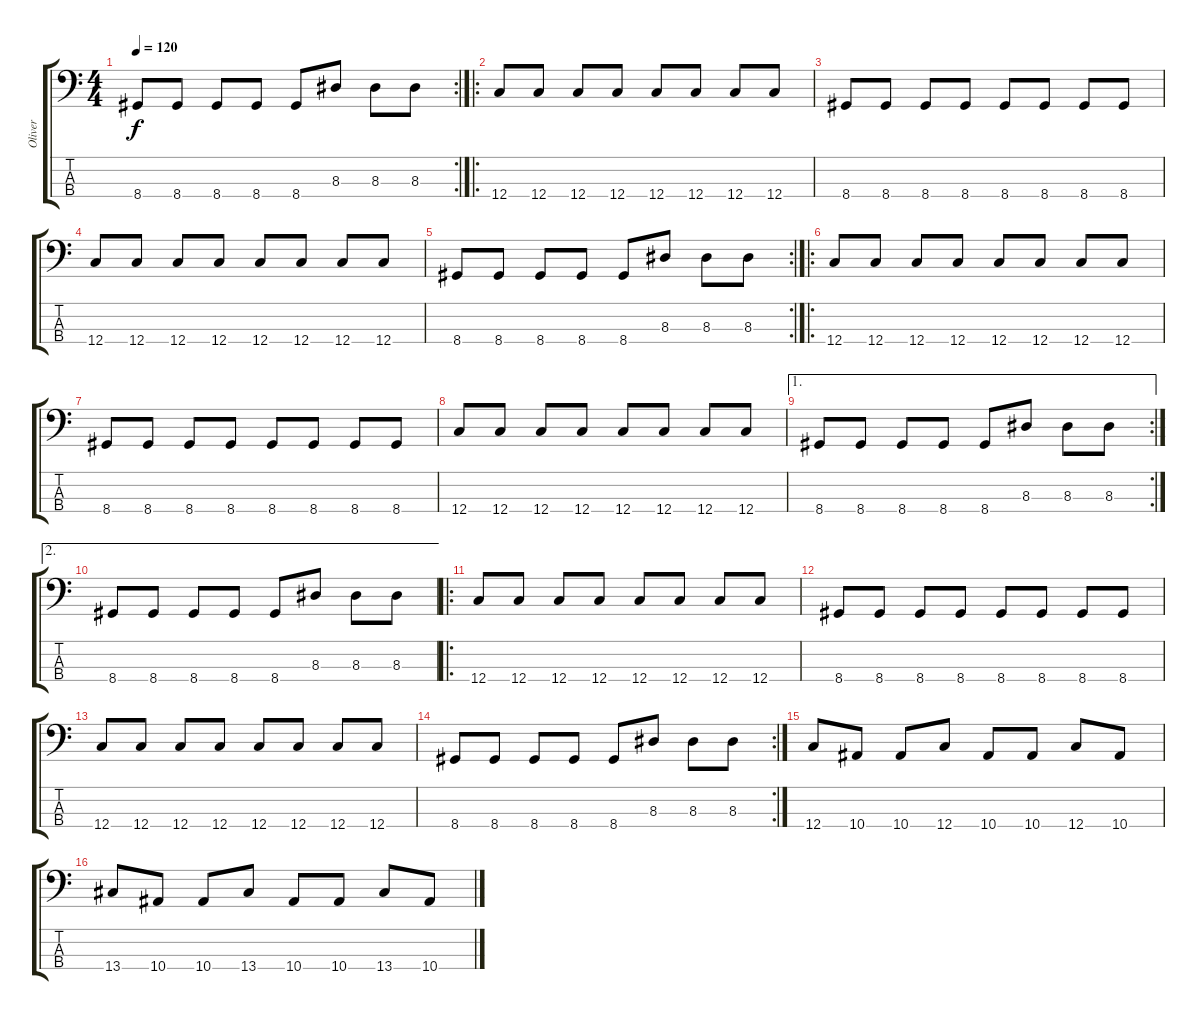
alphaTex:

\track ("Oliver" "Oliver") {instrument electricbasspick}
\staff {score tabs}
\tuning (F2 C2 G1 C1) {hide}
\rc 2
\ts (4 4)
\tempo 120
\clef f4
\ks c
8.4.8{dy f} 8.4.8 8.4.8 8.4.8 8.4.8 8.3.8 8.3.8 8.3.8 |
\ro
12.4.8 12.4.8 12.4.8 12.4.8 12.4.8 12.4.8 12.4.8 12.4.8 |
8.4.8 8.4.8 8.4.8 8.4.8 8.4.8 8.4.8 8.4.8 8.4.8 |
12.4.8 12.4.8 12.4.8 12.4.8 12.4.8 12.4.8 12.4.8 12.4.8 |
\rc 2
8.4.8 8.4.8 8.4.8 8.4.8 8.4.8 8.3.8 8.3.8 8.3.8 |
\ro
12.4.8 12.4.8 12.4.8 12.4.8 12.4.8 12.4.8 12.4.8 12.4.8 |
8.4.8 8.4.8 8.4.8 8.4.8 8.4.8 8.4.8 8.4.8 8.4.8 |
12.4.8 12.4.8 12.4.8 12.4.8 12.4.8 12.4.8 12.4.8 12.4.8 |
\ae 1
\rc 2
8.4.8 8.4.8 8.4.8 8.4.8 8.4.8 8.3.8 8.3.8 8.3.8 |
\ae 2
8.4.8 8.4.8 8.4.8 8.4.8 8.4.8 8.3.8 8.3.8 8.3.8 |
\ro
12.4.8 12.4.8 12.4.8 12.4.8 12.4.8 12.4.8 12.4.8 12.4.8 |
8.4.8 8.4.8 8.4.8 8.4.8 8.4.8 8.4.8 8.4.8 8.4.8 |
12.4.8 12.4.8 12.4.8 12.4.8 12.4.8 12.4.8 12.4.8 12.4.8 |
\rc 2
8.4.8 8.4.8 8.4.8 8.4.8 8.4.8 8.3.8 8.3.8 8.3.8 |
12.4.8 10.4.8 10.4.8 12.4.8 10.4.8 10.4.8 12.4.8 10.4.8 |
13.4.8 10.4.8 10.4.8 13.4.8 10.4.8 10.4.8 13.4.8 10.4.8
